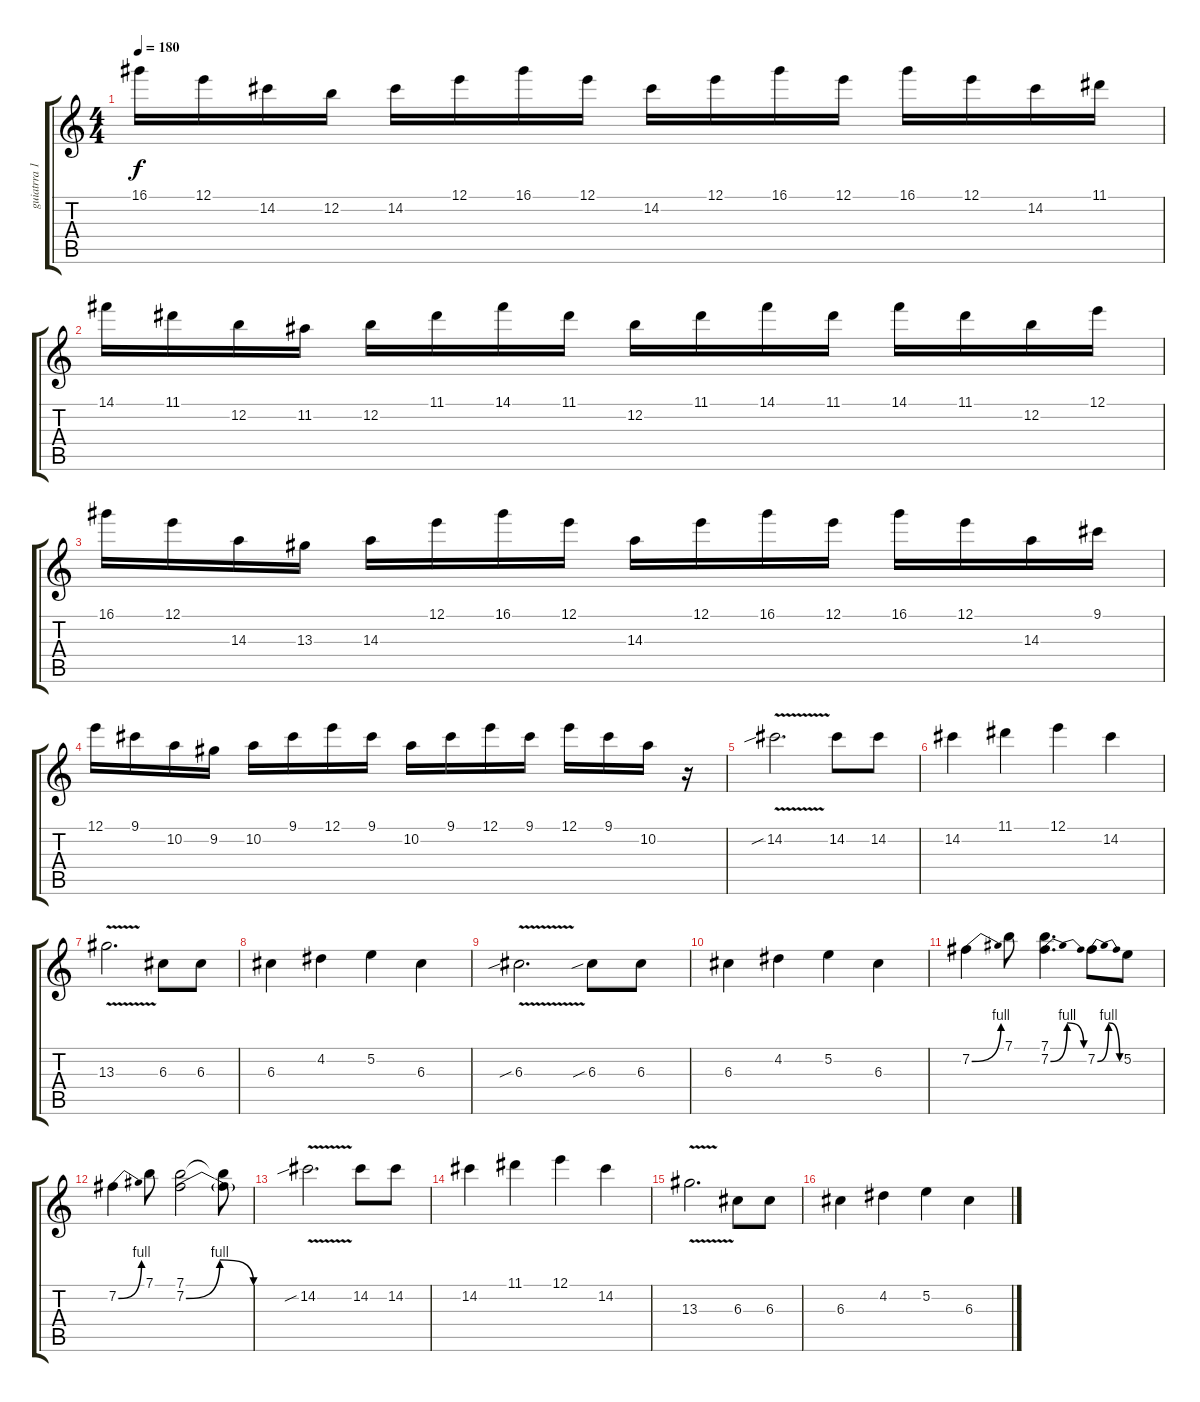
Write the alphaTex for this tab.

\track ("guiatrra 1" "guiatrra 1") {instrument overdrivenguitar}
\staff {score tabs}
\tuning (E4 B3 G3 D3 A2 E2) {hide}
\ts (4 4)
\tempo 180
\clef g2
\ks c
16.1.16{dy f} 12.1.16 14.2.16 12.2.16 14.2.16 12.1.16 16.1.16 12.1.16 14.2.16 12.1.16 16.1.16 12.1.16 16.1.16 12.1.16 14.2.16 11.1.16 |
14.1.16 11.1.16 12.2.16 11.2.16 12.2.16 11.1.16 14.1.16 11.1.16 12.2.16 11.1.16 14.1.16 11.1.16 14.1.16 11.1.16 12.2.16 12.1.16 |
16.1.16 12.1.16 14.3.16 13.3.16 14.3.16 12.1.16 16.1.16 12.1.16 14.3.16 12.1.16 16.1.16 12.1.16 16.1.16 12.1.16 14.3.16 9.1.16 |
12.1.16 9.1.16 10.2.16 9.2.16 10.2.16 9.1.16 12.1.16 9.1.16 10.2.16 9.1.16 12.1.16 9.1.16 12.1.16 9.1.16 10.2.16 r.16 |
14.2{v sib}.2{d} 14.2.8 14.2.8 |
14.2.4 11.1.4 12.1.4 14.2.4 |
13.3{v}.2{d} 6.3.8 6.3.8 |
6.3.4 4.2.4 5.2.4 6.3.4 |
6.3{v sib}.2{d} 6.3{sib}.8 6.3.8 |
6.3.4 4.2.4 5.2.4 6.3.4 |
7.2{be (bend 0 0 60 4)}.4 7.1.8 (7.1 7.2{be (bendrelease 0 0 15 4 30 4 60 0)}).4{d} 7.2{be (bendrelease 0 0 15 4 30 4 60 0)}.8 5.2.8 |
7.2{be (bend 0 0 60 4)}.4 7.1.8 (7.1 7.2{be (bendrelease 0 0 15 4 30 4 60 0)}).2 (7.1{t} 7.2{t}).8 |
14.2{v sib}.2{d} 14.2.8 14.2.8 |
14.2.4 11.1.4 12.1.4 14.2.4 |
13.3{v}.2{d} 6.3.8 6.3.8 |
6.3.4 4.2.4 5.2.4 6.3.4
